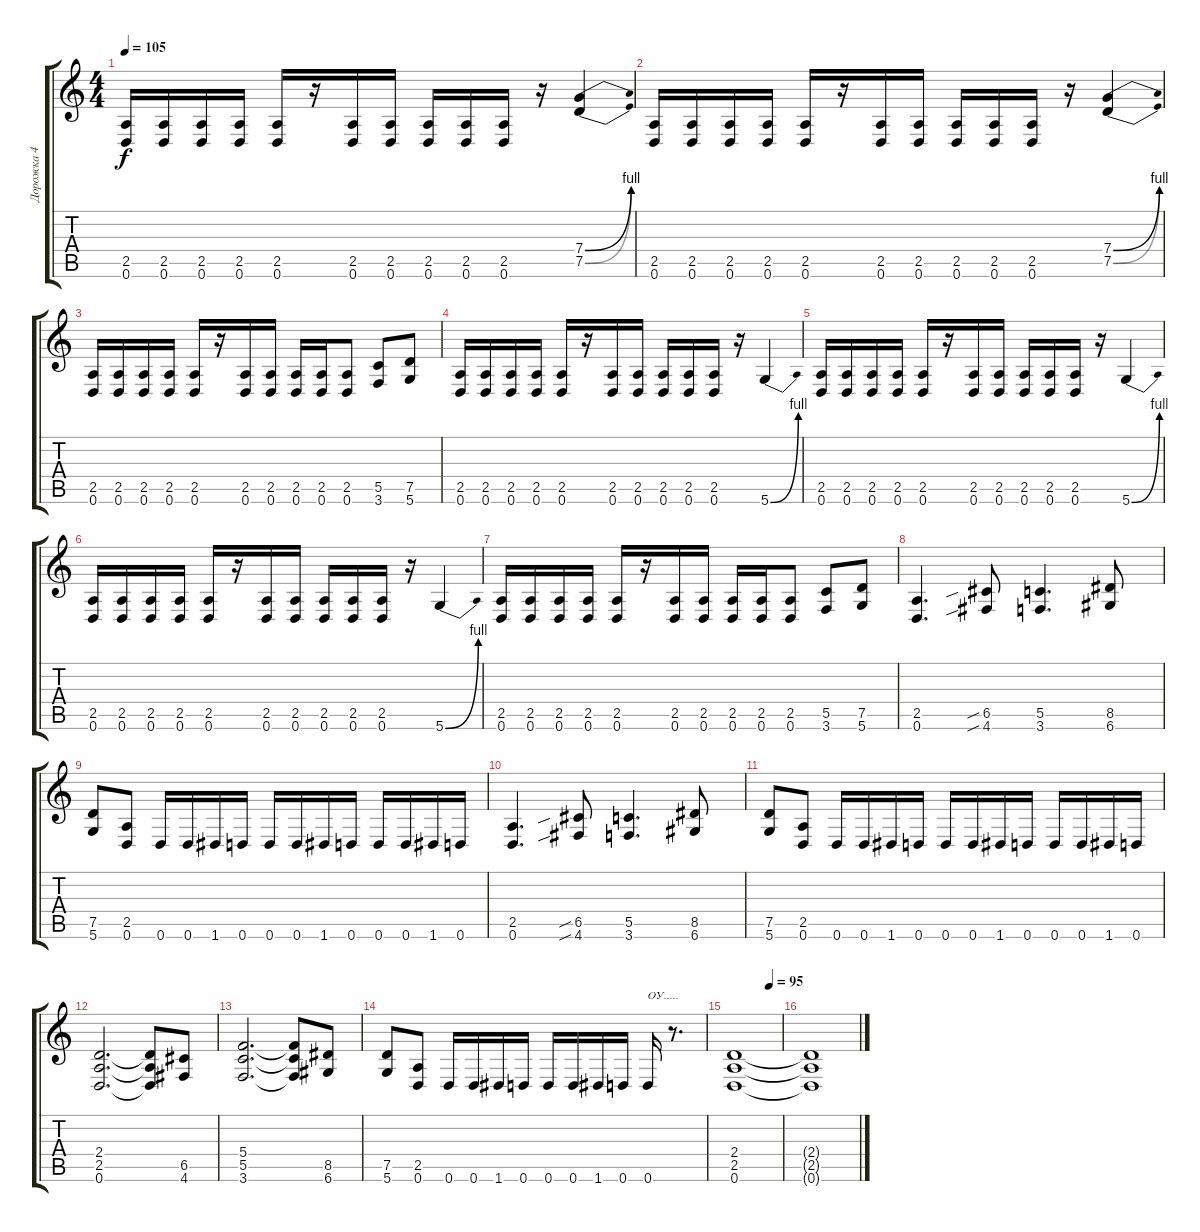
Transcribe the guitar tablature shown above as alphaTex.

\track ("Дорожка 4" "Дорожка 4") {instrument distortionguitar}
\staff {score tabs}
\tuning (D4 A3 F3 C3 G2 D2) {hide}
\ts (4 4)
\tempo 105
\clef g2
\ks c
(2.5 0.6).16{dy f} (2.5 0.6).16 (2.5 0.6).16 (2.5 0.6).16 (2.5 0.6).16 r.16 (2.5 0.6).16 (2.5 0.6).16 (2.5 0.6).16 (2.5 0.6).16 (2.5 0.6).16 r.16 (7.4{be (bend 0 0 60 4)} 7.5{be (bend 0 0 60 4)}).4 |
(2.5 0.6).16 (2.5 0.6).16 (2.5 0.6).16 (2.5 0.6).16 (2.5 0.6).16 r.16 (2.5 0.6).16 (2.5 0.6).16 (2.5 0.6).16 (2.5 0.6).16 (2.5 0.6).16 r.16 (7.4{be (bend 0 0 60 4)} 7.5{be (bend 0 0 60 4)}).4 |
(2.5 0.6).16 (2.5 0.6).16 (2.5 0.6).16 (2.5 0.6).16 (2.5 0.6).16 r.16 (2.5 0.6).16 (2.5 0.6).16 (2.5 0.6).16 (2.5 0.6).16 (2.5 0.6).8 (5.5 3.6).8 (7.5 5.6).8 |
(2.5 0.6).16 (2.5 0.6).16 (2.5 0.6).16 (2.5 0.6).16 (2.5 0.6).16 r.16 (2.5 0.6).16 (2.5 0.6).16 (2.5 0.6).16 (2.5 0.6).16 (2.5 0.6).16 r.16 5.6{be (bend 0 0 60 4)}.4 |
(2.5 0.6).16 (2.5 0.6).16 (2.5 0.6).16 (2.5 0.6).16 (2.5 0.6).16 r.16 (2.5 0.6).16 (2.5 0.6).16 (2.5 0.6).16 (2.5 0.6).16 (2.5 0.6).16 r.16 5.6{be (bend 0 0 60 4)}.4 |
(2.5 0.6).16 (2.5 0.6).16 (2.5 0.6).16 (2.5 0.6).16 (2.5 0.6).16 r.16 (2.5 0.6).16 (2.5 0.6).16 (2.5 0.6).16 (2.5 0.6).16 (2.5 0.6).16 r.16 5.6{be (bend 0 0 60 4)}.4 |
(2.5 0.6).16 (2.5 0.6).16 (2.5 0.6).16 (2.5 0.6).16 (2.5 0.6).16 r.16 (2.5 0.6).16 (2.5 0.6).16 (2.5 0.6).16 (2.5 0.6).16 (2.5 0.6).8 (5.5 3.6).8 (7.5 5.6).8 |
(2.5 0.6).4{d} (6.5{sib} 4.6{sib}).8 (5.5 3.6).4{d} (8.5 6.6).8 |
(7.5 5.6).8 (2.5 0.6).8 0.6.16 0.6.16 1.6.16 0.6.16 0.6.16 0.6.16 1.6.16 0.6.16 0.6.16 0.6.16 1.6.16 0.6.16 |
(2.5 0.6).4{d} (6.5{sib} 4.6{sib}).8 (5.5 3.6).4{d} (8.5 6.6).8 |
(7.5 5.6).8 (2.5 0.6).8 0.6.16 0.6.16 1.6.16 0.6.16 0.6.16 0.6.16 1.6.16 0.6.16 0.6.16 0.6.16 1.6.16 0.6.16 |
(2.4 2.5 0.6).2{d} (2.4{t} 2.5{t} 0.6{t}).8 (6.5 4.6).8 |
(5.4 5.5 3.6).2{d} (5.4{t} 5.5{t} 3.6{t}).8 (8.5 6.6).8 |
(7.5 5.6).8 (2.5 0.6).8 0.6.16 0.6.16 1.6.16 0.6.16 0.6.16 0.6.16 1.6.16 0.6.16 0.6.16{txt "ОУ....."} r.8{d} |
\tempo (95 0.75)
(2.4 2.5 0.6).1 |
(2.4{t} 2.5{t} 0.6{t}).1
